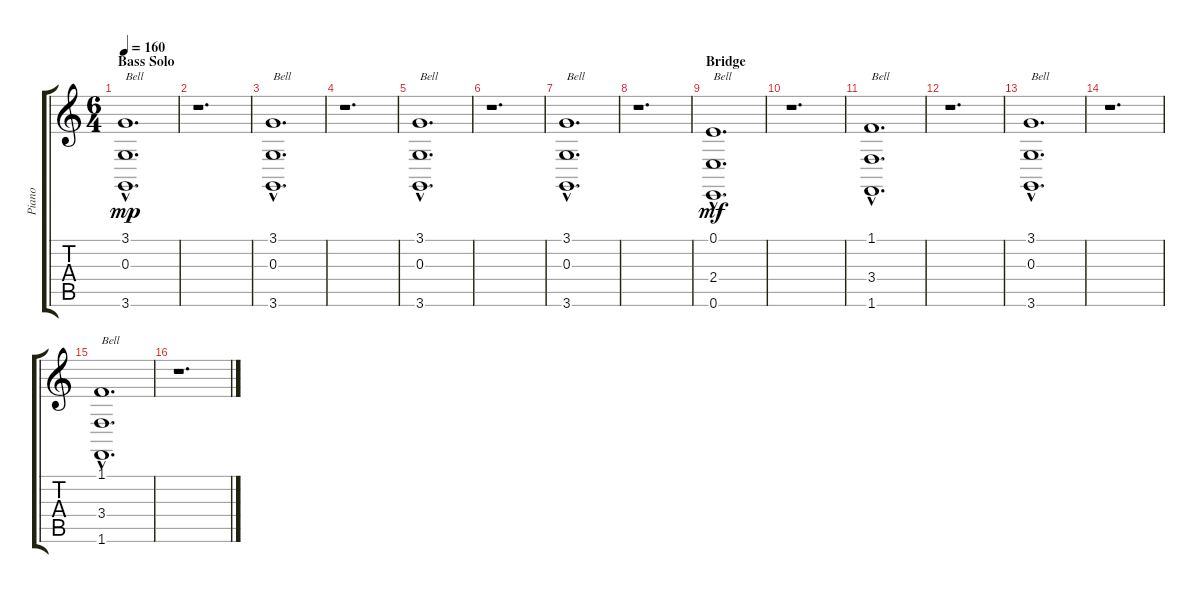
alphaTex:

\track ("Piano" "Piano") {instrument acousticgrandpiano}
\staff {score tabs}
\tuning (E4 B3 G3 D3 A2 E2) {hide}
\ts (6 4)
\section ("" "Bass Solo")
\tempo 160
\clef g2
\ks c
(3.1{hac} 0.3{hac} 3.6{hac}).1{d txt "Bell" dy mp instrument tubularbells} |
r.1{d} |
(3.1{hac} 0.3{hac} 3.6{hac}).1{d txt "Bell" instrument tubularbells} |
r.1{d} |
(3.1{hac} 0.3{hac} 3.6{hac}).1{d txt "Bell" instrument tubularbells} |
r.1{d} |
(3.1{hac} 0.3{hac} 3.6{hac}).1{d txt "Bell" instrument tubularbells} |
r.1{d} |
\section ("" "Bridge")
(0.1{hac} 2.4{hac} 0.6{hac}).1{d txt "Bell" dy mf instrument tubularbells} |
r.1{d} |
(1.1{hac} 3.4{hac} 1.6{hac}).1{d txt "Bell" instrument tubularbells} |
r.1{d} |
(3.1{hac} 0.3{hac} 3.6{hac}).1{d txt "Bell" instrument tubularbells} |
r.1{d} |
(1.1{hac} 3.4{hac} 1.6{hac}).1{d txt "Bell" instrument tubularbells} |
r.1{d}
